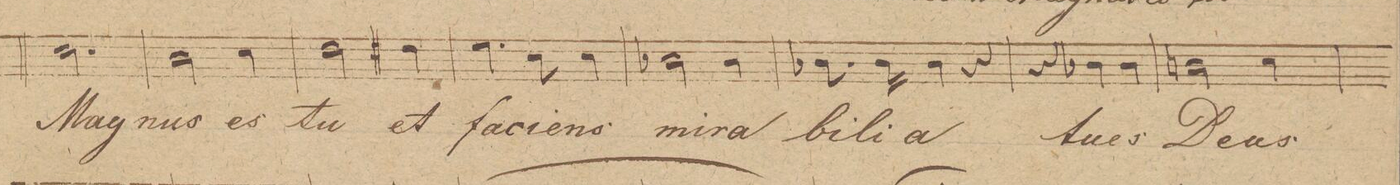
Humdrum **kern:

**kern	**text	**dynam
*I"Tenore 2do	*	*
*clefC4	*	*
*k[b-]	*	*
*M3/4	*	*
2.B-\	Ma-	.
=45	=45	=45
2A\	-gnus	.
4B-\	es	.
=46	=46	=46
2c\	tu	.
4c#X\	et	.
=47	=47	=47
4.d\	fa-	.
8B-\	-ci-	.
4B-\	-ens	.
=48	=48	=48
2A-X\	mi-	.
4A-\	-ra-	.
=49	=49	=49
8.A-X\	-bi-	.
16A-\	-li-	.
4A-\	-a	.
4r	.	.
=50	=50	=50
4r	.	.
4A-X\	tu	.
4A-\	es	.
=51	=51	=51
2An\	De-	.
4B-\	-us	.
=52	=52	=52
*-	*-	*-
